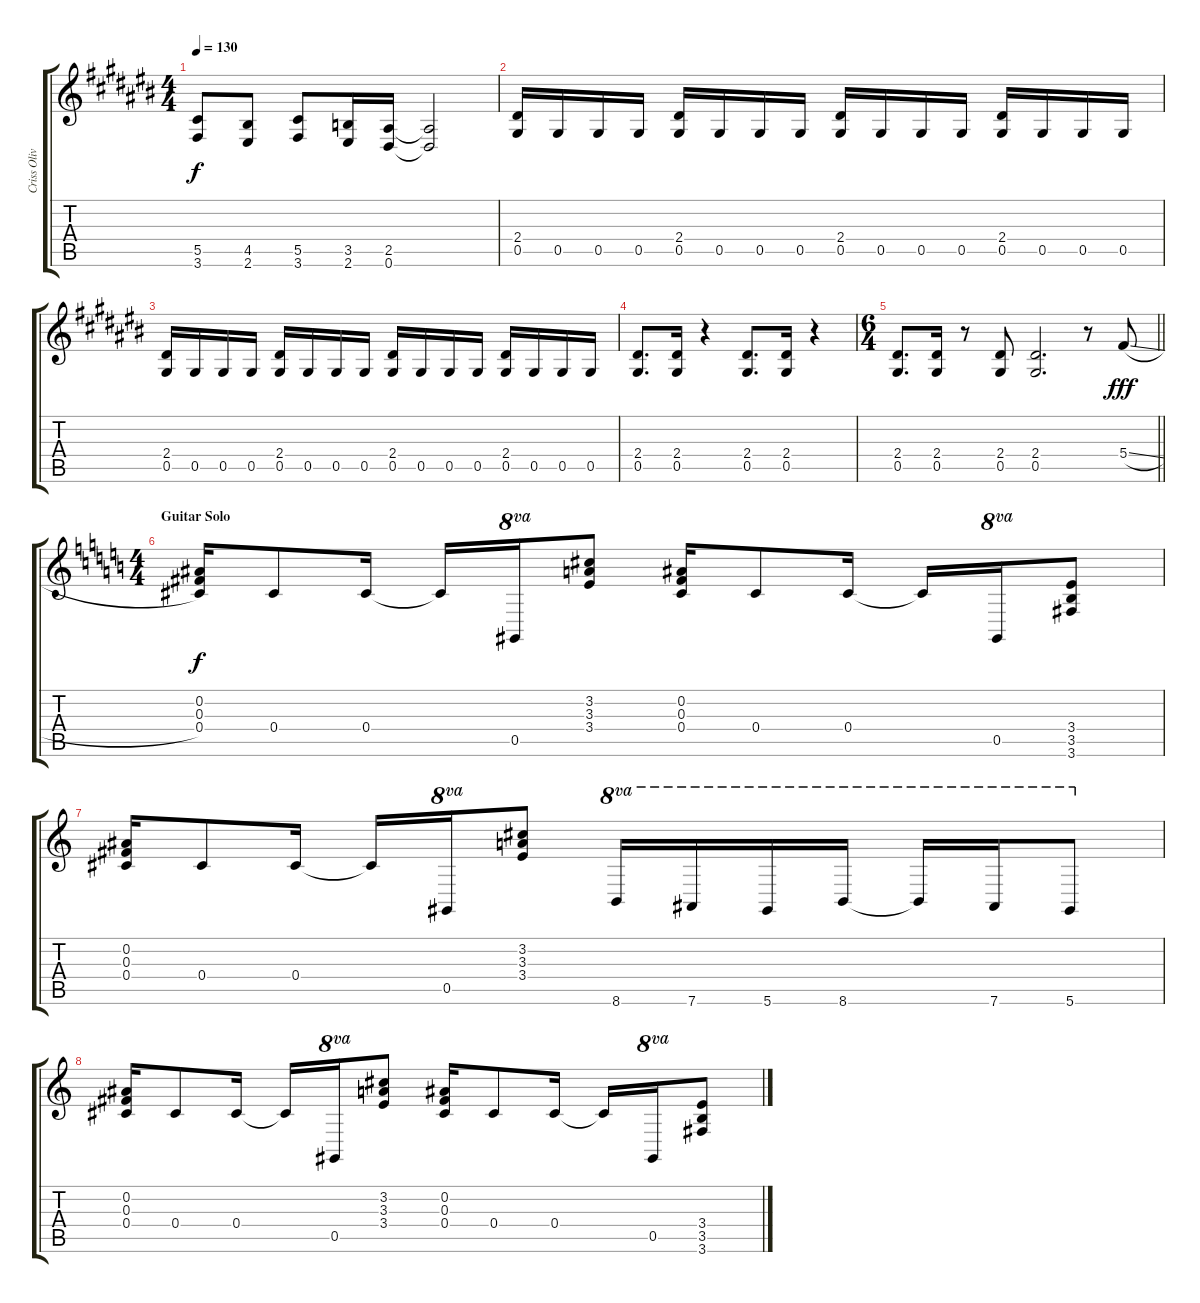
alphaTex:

\track ("Criss Oliva 2" "Criss Oliv") {instrument distortionguitar}
\staff {score tabs}
\tuning (Eb4 Bb3 Gb3 Db3 Ab2 Eb2) {hide}
\ts (4 4)
\tempo 130
\clef g2
\ks c#
(5.5 3.6).8{dy f} (4.5 2.6).8 (5.5 3.6).8 (3.5 2.6).16 (2.5 0.6).16 (2.5{t} 0.6{t}).2 |
(2.4 0.5).16 0.5.16 0.5.16 0.5.16 (2.4 0.5).16 0.5.16 0.5.16 0.5.16 (2.4 0.5).16 0.5.16 0.5.16 0.5.16 (2.4 0.5).16 0.5.16 0.5.16 0.5.16 |
(2.4 0.5).16 0.5.16 0.5.16 0.5.16 (2.4 0.5).16 0.5.16 0.5.16 0.5.16 (2.4 0.5).16 0.5.16 0.5.16 0.5.16 (2.4 0.5).16 0.5.16 0.5.16 0.5.16 |
(2.4 0.5).8{d} (2.4 0.5).16 r.4 (2.4 0.5).8{d} (2.4 0.5).16 r.4 |
\ts (6 4)
\barLineRight lightlight
(2.4 0.5).8{d} (2.4 0.5).16 r.8 (2.4 0.5).8 (2.4 0.5).2{d} r.8 5.4{sl}.8{dy fff} |
\ts (4 4)
\section ("" "Guitar Solo")
\ks c
(0.2 0.3 0.4).16{dy f} 0.4.8 0.4.16 0.4{t}.16 0.5.16{ot 8va} (3.2 3.3 3.4).8 (0.2 0.3 0.4).16 0.4.8 0.4.16 0.4{t}.16 0.5.16{ot 8va} (3.4 3.5 3.6).8 |
(0.2 0.3 0.4).16 0.4.8 0.4.16 0.4{t}.16 0.5.16{ot 8va} (3.2 3.3 3.4).8 8.6.16{ot 8va} 7.6.16{ot 8va} 5.6.16{ot 8va} 8.6.16{ot 8va} 8.6{t}.16{ot 8va} 7.6.16{ot 8va} 5.6.8{ot 8va} |
(0.2 0.3 0.4).16 0.4.8 0.4.16 0.4{t}.16 0.5.16{ot 8va} (3.2 3.3 3.4).8 (0.2 0.3 0.4).16 0.4.8 0.4.16 0.4{t}.16 0.5.16{ot 8va} (3.4 3.5 3.6).8
